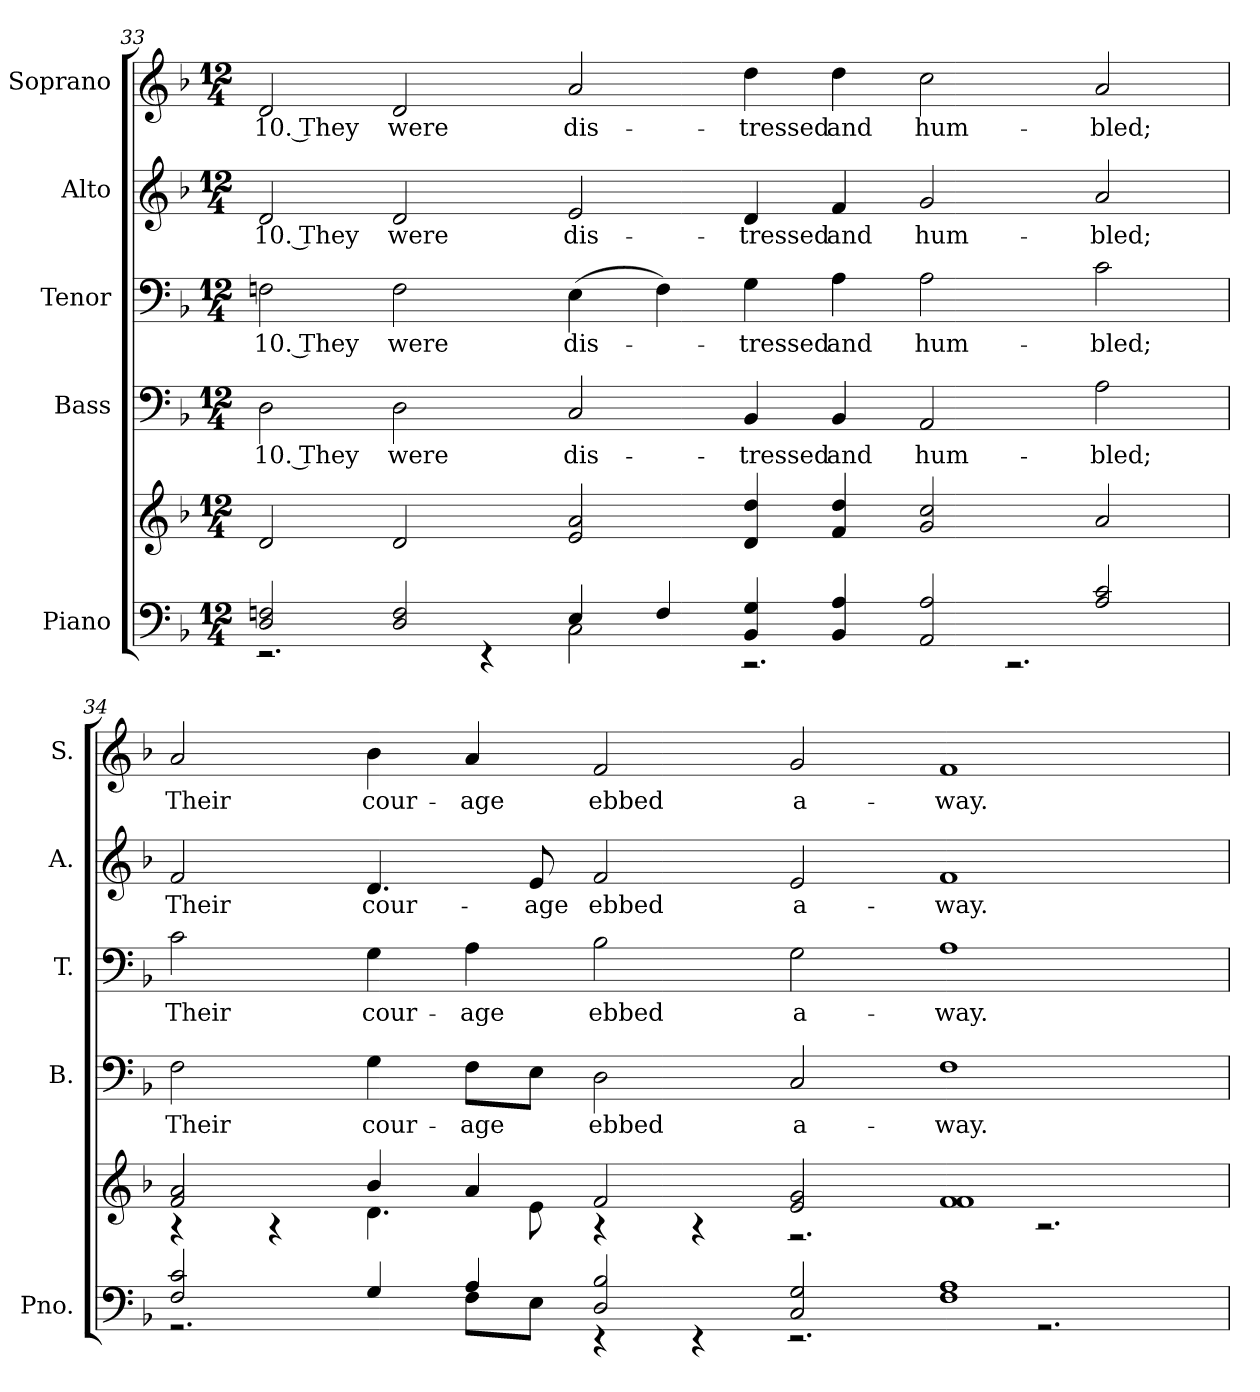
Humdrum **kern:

**kern	**kern	**kern	**text	**kern	**text	**kern	**text	**kern	**text
*part5	*part5	*part4	*part4	*part3	*part3	*part2	*part2	*part1	*part1
*staff6	*staff5	*staff4	*staff4	*staff3	*staff3	*staff2	*staff2	*staff1	*staff1
*I"Piano	*	*I"Bass	*	*I"Tenor	*	*I"Alto	*	*I"Soprano	*
*I'Pno.	*	*I'B.	*	*I'T.	*	*I'A.	*	*I'S.	*
!!LO:PB:g=z
*clefF4	*clefG2	*clefF4	*	*clefF4	*	*clefG2	*	*clefG2	*
*k[b-]	*k[b-]	*k[b-]	*	*k[b-]	*	*k[b-]	*	*k[b-]	*
*F:	*F:	*F:	*	*F:	*	*F:	*	*F:	*
*M12/4	*M12/4	*M12/4	*	*M12/4	*	*M12/4	*	*M12/4	*
=33	=33	=33	=33	=33	=33	=33	=33	=33	=33
*^	*	*	*	*	*	*	*	*	*
!	!	!	!	!LO:LY:b:color=#000000	!	!	!	!	!	!
!	!	!	!	!	!	!LO:LY:b:color=#000000	!	!	!	!
!	!	!	!	!	!	!	!	!LO:LY:b:color=#000000	!	!
!	!	!	!	!	!	!	!	!	!	!LO:LY:b:color=#000000
2Di/ 2Fni	2.r	2di/	2Di\	10. They	2Fni\	10. They	2di/	10. They	2di/	10. They
!	!	!	!	!LO:LY:b:color=#000000	!	!	!	!	!	!
!	!	!	!	!	!	!LO:LY:b:color=#000000	!	!	!	!
!	!	!	!	!	!	!	!	!LO:LY:b:color=#000000	!	!
!	!	!	!	!	!	!	!	!	!	!LO:LY:b:color=#000000
2Di/ 2Fi	.	2di/	2Di\	were	2Fi\	were	2di/	were	2di/	were
.	4r	.	.	.	.	.	.	.	.	.
!	!	!	!	!LO:LY:b:color=#000000	!	!	!	!	!	!
!	!	!	!	!	!	!LO:LY:b:color=#000000	!	!	!	!
!	!	!	!	!	!	!	!	!LO:LY:b:color=#000000	!	!
!	!	!	!	!	!	!	!	!	!	!LO:LY:b:color=#000000
4Ei/	2Ci\	2ei/ 2ai	2Ci/	dis-	(4Ei\	dis-	2ei/	dis-	2ai/	dis-
4Fi/	.	.	.	.	4Fi\)	.	.	.	.	.
!	!	!	!	!LO:LY:b:color=#000000	!	!	!	!	!	!
!	!	!	!	!	!	!LO:LY:b:color=#000000	!	!	!	!
!	!	!	!	!	!	!	!	!LO:LY:b:color=#000000	!	!
!	!	!	!	!	!	!	!	!	!	!LO:LY:b:color=#000000
4BB-i/ 4Gi	2.r	4di/ 4ddi	4BB-i/	-tressed	4Gi\	-tressed	4di/	-tressed	4ddi\	-tressed
!	!	!	!	!LO:LY:b:color=#000000	!	!	!	!	!	!
!	!	!	!	!	!	!LO:LY:b:color=#000000	!	!	!	!
!	!	!	!	!	!	!	!	!LO:LY:b:color=#000000	!	!
!	!	!	!	!	!	!	!	!	!	!LO:LY:b:color=#000000
4BB-i/ 4Ai	.	4fi/ 4ddi	4BB-i/	and	4Ai\	and	4fi/	and	4ddi\	and
!	!	!	!	!LO:LY:b:color=#000000	!	!	!	!	!	!
!	!	!	!	!	!	!LO:LY:b:color=#000000	!	!	!	!
!	!	!	!	!	!	!	!	!LO:LY:b:color=#000000	!	!
!	!	!	!	!	!	!	!	!	!	!LO:LY:b:color=#000000
2AAi/ 2Ai	.	2gi/ 2cci	2AAi/	hum-	2Ai\	hum-	2gi/	hum-	2cci\	hum-
.	2.r	.	.	.	.	.	.	.	.	.
!	!	!	!	!LO:LY:b:color=#000000	!	!	!	!	!	!
!	!	!	!	!	!	!LO:LY:b:color=#000000	!	!	!	!
!	!	!	!	!	!	!	!	!LO:LY:b:color=#000000	!	!
!	!	!	!	!	!	!	!	!	!	!LO:LY:b:color=#000000
2Ai/ 2ci	.	2ai/	2Ai\	-bled;	2ci\	-bled;	2ai/	-bled;	2ai/	-bled;
!!LO:PB:g=z
=34	=34	=34	=34	=34	=34	=34	=34	=34	=34	=34
*	*	*^	*	*	*	*	*	*	*	*
!	!	!	!	!	!LO:LY:b:color=#000000	!	!	!	!	!	!
!	!	!	!	!	!	!	!LO:LY:b:color=#000000	!	!	!	!
!	!	!	!	!	!	!	!	!	!LO:LY:b:color=#000000	!	!
!	!	!	!	!	!	!	!	!	!	!	!LO:LY:b:color=#000000
2Fi/ 2ci	2.r	2fi/ 2ai	4r	2Fi\	Their	2ci\	Their	2fi/	Their	2ai/	Their
.	.	.	4r	.	.	.	.	.	.	.	.
!	!	!	!	!	!LO:LY:b:color=#000000	!	!	!	!	!	!
!	!	!	!	!	!	!	!LO:LY:b:color=#000000	!	!	!	!
!	!	!	!	!	!	!	!	!	!LO:LY:b:color=#000000	!	!
!	!	!	!	!	!	!	!	!	!	!	!LO:LY:b:color=#000000
4Gi/	.	4b-i/	4.di\	4Gi\	cour-	4Gi\	cour-	4.di/	cour-	4b-i\	cour-
!	!	!	!	!	!LO:LY:b:color=#000000	!	!	!	!	!	!
!	!	!	!	!	!	!	!LO:LY:b:color=#000000	!	!	!	!
!	!	!	!	!	!	!	!	!	!	!	!LO:LY:b:color=#000000
4Ai/	8Fi\L	4ai/	.	8Fi\L	-age	4Ai\	-age	.	.	4ai/	-age
!	!	!	!	!	!	!	!	!	!LO:LY:b:color=#000000	!	!
.	8Ei\J	.	8ei\	8Ei\J	.	.	.	8ei/	-age	.	.
!	!	!	!	!	!LO:LY:b:color=#000000	!	!	!	!	!	!
!	!	!	!	!	!	!	!LO:LY:b:color=#000000	!	!	!	!
!	!	!	!	!	!	!	!	!	!LO:LY:b:color=#000000	!	!
!	!	!	!	!	!	!	!	!	!	!	!LO:LY:b:color=#000000
2Di/ 2B-i	4r	2fi/	4r	2Di\	ebbed	2B-i\	ebbed	2fi/	ebbed	2fi/	ebbed
.	4r	.	4r	.	.	.	.	.	.	.	.
!	!	!	!	!	!LO:LY:b:color=#000000	!	!	!	!	!	!
!	!	!	!	!	!	!	!LO:LY:b:color=#000000	!	!	!	!
!	!	!	!	!	!	!	!	!	!LO:LY:b:color=#000000	!	!
!	!	!	!	!	!	!	!	!	!	!	!LO:LY:b:color=#000000
2Ci/ 2Gi	2.r	2ei/ 2gi	2.r	2Ci/	a-	2Gi\	a-	2ei/	a-	2gi/	a-
!	!	!	!	!	!LO:LY:b:color=#000000	!	!	!	!	!	!
!	!	!	!	!	!	!	!LO:LY:b:color=#000000	!	!	!	!
!	!	!	!	!	!	!	!	!	!LO:LY:b:color=#000000	!	!
!	!	!	!	!	!	!	!	!	!	!	!LO:LY:b:color=#000000
1Fi 1Ai	.	1fi 1fi	.	1Fi	-way.	1Ai	-way.	1fi	-way.	1fi	-way.
.	2.r	.	2.r	.	.	.	.	.	.	.	.
*v	*v	*	*	*	*	*	*	*	*	*	*
*	*v	*v	*	*	*	*	*	*	*	*
=	=	=	=	=	=	=	=	=	=
*-	*-	*-	*-	*-	*-	*-	*-	*-	*-
